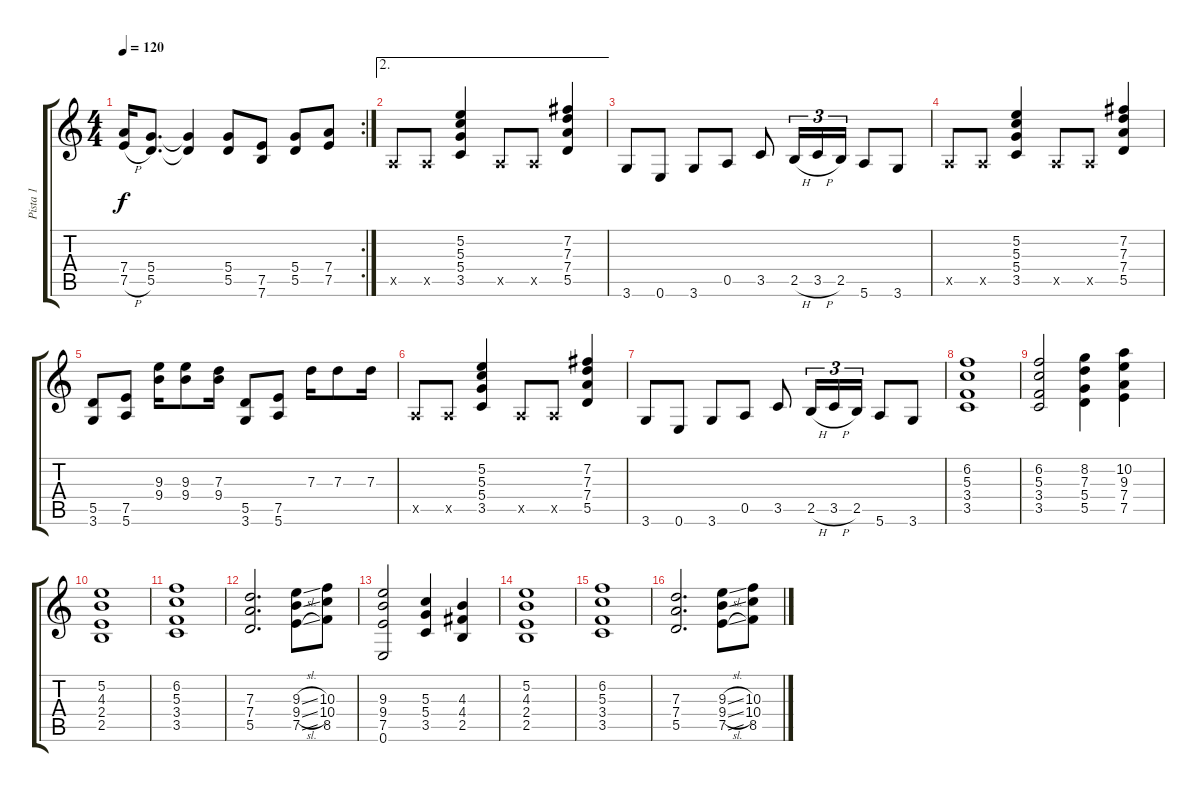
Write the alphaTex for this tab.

\track ("Pista 1" "Pista 1") {instrument overdrivenguitar}
\staff {score tabs}
\tuning (E4 B3 G3 D3 A2 E2) {hide}
\rc 2
\ts (4 4)
\tempo 120
\clef g2
\ks c
(7.4 7.5{h}).16{dy f} (5.4 5.5).8{d} (5.4{t} 5.5{t}).4 (5.4 5.5).8 (7.5 7.6).8 (5.4 5.5).8 (7.4 7.5).8 |
\ae 2
0.5{x}.8 0.5{x}.8 (5.2 5.3 5.4 3.5).4 0.5{x}.8 0.5{x}.8 (7.2 7.3 7.4 5.5).4 |
3.6.8 0.6.8 3.6.8 0.5.8 3.5.8 2.5{h}.16{tu (3 2)} 3.5{h}.16{tu (3 2)} 2.5.16{tu (3 2)} 5.6.8 3.6.8 |
0.5{x}.8 0.5{x}.8 (5.2 5.3 5.4 3.5).4 0.5{x}.8 0.5{x}.8 (7.2 7.3 7.4 5.5).4 |
(5.5 3.6).8 (7.5 5.6).8 (9.3 9.4).16 (9.3 9.4).8 (7.3 9.4).16 (5.5 3.6).8 (7.5 5.6).8 7.3.16 7.3.8 7.3.16 |
0.5{x}.8 0.5{x}.8 (5.2 5.3 5.4 3.5).4 0.5{x}.8 0.5{x}.8 (7.2 7.3 7.4 5.5).4 |
3.6.8 0.6.8 3.6.8 0.5.8 3.5.8 2.5{h}.16{tu (3 2)} 3.5{h}.16{tu (3 2)} 2.5.16{tu (3 2)} 5.6.8 3.6.8 |
(6.2 5.3 3.4 3.5).1 |
(6.2 5.3 3.4 3.5).2 (8.2 7.3 5.4 5.5).4 (10.2 9.3 7.4 7.5).4 |
(5.2 4.3 2.4 2.5).1 |
(6.2 5.3 3.4 3.5).1 |
(7.3 7.4 5.5).2{d} (9.3{sl} 9.4{sl} 7.5{sl}).8 (10.3 10.4 8.5).8 |
(9.3 9.4 7.5 0.6).2 (5.3 5.4 3.5).4 (4.3 4.4 2.5).4 |
(5.2 4.3 2.4 2.5).1 |
(6.2 5.3 3.4 3.5).1 |
(7.3 7.4 5.5).2{d} (9.3{sl} 9.4{sl} 7.5{sl}).8 (10.3 10.4 8.5).8
